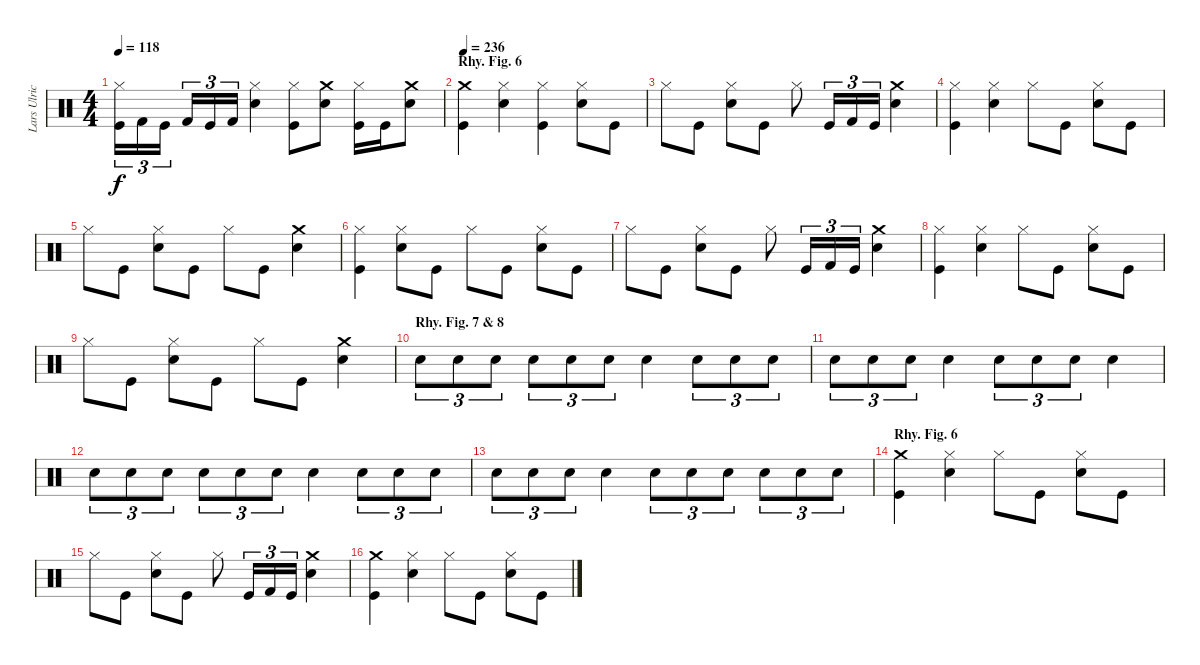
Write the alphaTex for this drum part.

\track ("Lars Ulrich (Drums)" "Lars Ulric") {instrument percussion}
\staff {score}
\articulation defaults
\ts (4 4)
\tempo 118
\clef neutral
\ks c
("Hi-Hat (closed)" "Kick (hit)").16{tu (3 2) dy f} "Kick (hit) 2".16{tu (3 2)} "Kick (hit)".16{tu (3 2)} "Kick (hit) 2".16{tu (3 2)} "Kick (hit)".16{tu (3 2)} "Kick (hit) 2".16{tu (3 2)} ("Snare (hit) 2" "Hi-Hat (closed)").4 ("Kick (hit)" "Hi-Hat (closed)").8 ("Snare (hit) 2" "Crash medium (hit)").8 ("Kick (hit)" "Hi-Hat (closed)").16 "Kick (hit)".16 ("Crash medium (hit)" "Snare (hit) 2").8 |
\section ("" "Rhy. Fig. 6")
\tempo 236
("Kick (hit)" "Crash medium (hit)").4 ("Hi-Hat (closed)" "Snare (hit) 2").4 ("Kick (hit)" "Hi-Hat (closed)").4 ("Hi-Hat (closed)" "Snare (hit) 2").8 "Kick (hit)".8 |
"Hi-Hat (closed)".8 "Kick (hit)".8 ("Snare (hit) 2" "Hi-Hat (closed)").8 "Kick (hit)".8 "Hi-Hat (closed)".8 "Kick (hit)".16{tu (3 2)} "Kick (hit) 2".16{tu (3 2)} "Kick (hit)".16{tu (3 2)} ("Crash medium (hit)" "Snare (hit) 2").4 |
("Hi-Hat (closed)" "Kick (hit)").4 ("Snare (hit) 2" "Hi-Hat (closed)").4 "Hi-Hat (closed)".8 "Kick (hit)".8 ("Snare (hit) 2" "Hi-Hat (closed)").8 "Kick (hit)".8 |
"Hi-Hat (closed)".8 "Kick (hit)".8 ("Snare (hit) 2" "Hi-Hat (closed)").8 "Kick (hit)".8 "Hi-Hat (closed)".8 "Kick (hit)".8 ("Crash medium (hit)" "Snare (hit) 2").4 |
("Kick (hit)" "Hi-Hat (closed)").4 ("Snare (hit) 2" "Hi-Hat (closed)").8 "Kick (hit)".8 "Hi-Hat (closed)".8 "Kick (hit)".8 ("Hi-Hat (closed)" "Snare (hit) 2").8 "Kick (hit)".8 |
"Hi-Hat (closed)".8 "Kick (hit)".8 ("Snare (hit) 2" "Hi-Hat (closed)").8 "Kick (hit)".8 "Hi-Hat (closed)".8 "Kick (hit)".16{tu (3 2)} "Kick (hit) 2".16{tu (3 2)} "Kick (hit)".16{tu (3 2)} ("Crash medium (hit)" "Snare (hit) 2").4 |
("Hi-Hat (closed)" "Kick (hit)").4 ("Snare (hit) 2" "Hi-Hat (closed)").4 "Hi-Hat (closed)".8 "Kick (hit)".8 ("Snare (hit) 2" "Hi-Hat (closed)").8 "Kick (hit)".8 |
"Hi-Hat (closed)".8 "Kick (hit)".8 ("Snare (hit) 2" "Hi-Hat (closed)").8 "Kick (hit)".8 "Hi-Hat (closed)".8 "Kick (hit)".8 ("Crash medium (hit)" "Snare (hit) 2").4 |
\section ("" "Rhy. Fig. 7 & 8")
"Snare (hit) 2".8{tu (3 2)} "Snare (hit) 2".8{tu (3 2)} "Snare (hit) 2".8{tu (3 2)} "Snare (hit) 2".8{tu (3 2)} "Snare (hit) 2".8{tu (3 2)} "Snare (hit) 2".8{tu (3 2)} "Snare (hit) 2".4 "Snare (hit) 2".8{tu (3 2)} "Snare (hit) 2".8{tu (3 2)} "Snare (hit) 2".8{tu (3 2)} |
"Snare (hit) 2".8{tu (3 2)} "Snare (hit) 2".8{tu (3 2)} "Snare (hit) 2".8{tu (3 2)} "Snare (hit) 2".4 "Snare (hit) 2".8{tu (3 2)} "Snare (hit) 2".8{tu (3 2)} "Snare (hit) 2".8{tu (3 2)} "Snare (hit) 2".4 |
"Snare (hit) 2".8{tu (3 2)} "Snare (hit) 2".8{tu (3 2)} "Snare (hit) 2".8{tu (3 2)} "Snare (hit) 2".8{tu (3 2)} "Snare (hit) 2".8{tu (3 2)} "Snare (hit) 2".8{tu (3 2)} "Snare (hit) 2".4 "Snare (hit) 2".8{tu (3 2)} "Snare (hit) 2".8{tu (3 2)} "Snare (hit) 2".8{tu (3 2)} |
"Snare (hit) 2".8{tu (3 2)} "Snare (hit) 2".8{tu (3 2)} "Snare (hit) 2".8{tu (3 2)} "Snare (hit) 2".4 "Snare (hit) 2".8{tu (3 2)} "Snare (hit) 2".8{tu (3 2)} "Snare (hit) 2".8{tu (3 2)} "Snare (hit) 2".8{tu (3 2)} "Snare (hit) 2".8{tu (3 2)} "Snare (hit) 2".8{tu (3 2)} |
\section ("" "Rhy. Fig. 6")
("Kick (hit)" "Crash medium (hit)").4 ("Hi-Hat (closed)" "Snare (hit) 2").4 "Hi-Hat (closed)".8 "Kick (hit)".8 ("Hi-Hat (closed)" "Snare (hit) 2").8 "Kick (hit)".8 |
"Hi-Hat (closed)".8 "Kick (hit)".8 ("Snare (hit) 2" "Hi-Hat (closed)").8 "Kick (hit)".8 "Hi-Hat (closed)".8 "Kick (hit)".16{tu (3 2)} "Kick (hit) 2".16{tu (3 2)} "Kick (hit)".16{tu (3 2)} ("Crash medium (hit)" "Snare (hit) 2").4 |
("Kick (hit)" "Crash medium (hit)").4 ("Hi-Hat (closed)" "Snare (hit) 2").4 "Hi-Hat (closed)".8 "Kick (hit)".8 ("Hi-Hat (closed)" "Snare (hit) 2").8 "Kick (hit)".8
